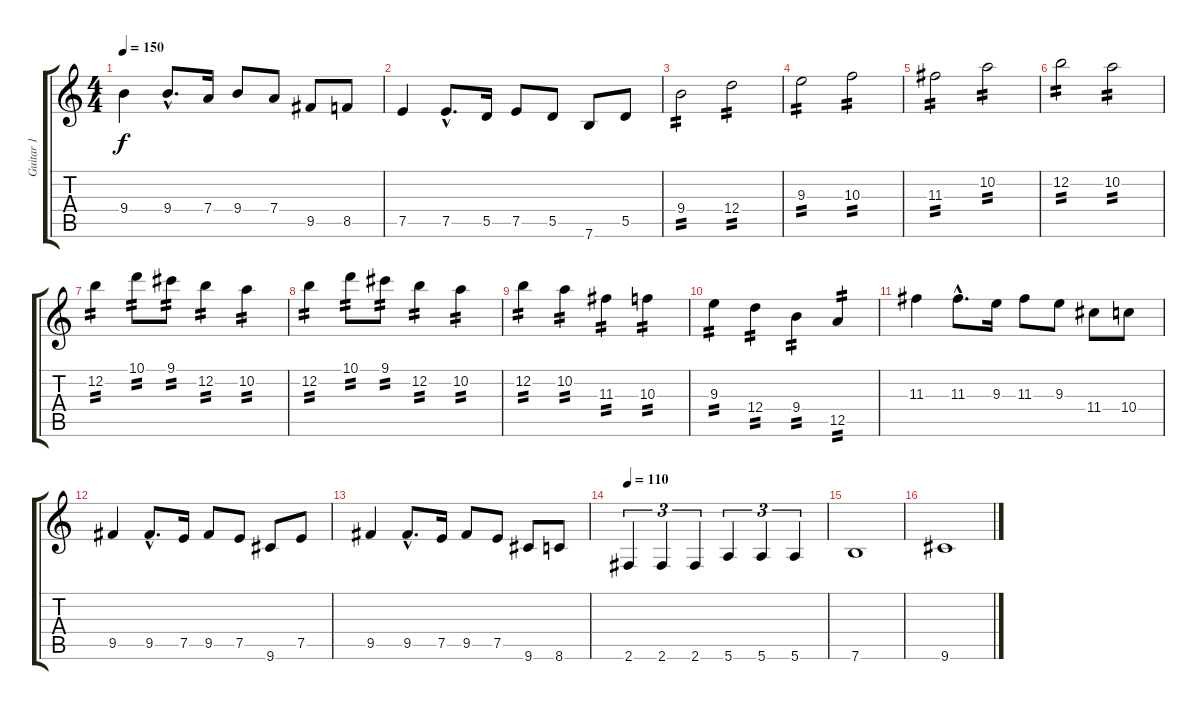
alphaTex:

\track ("Guitar 1" "Guitar 1") {instrument overdrivenguitar}
\staff {score tabs}
\tuning (E4 B3 G3 D3 A2 E2) {hide}
\ts (4 4)
\tempo 150
\clef g2
\ks c
9.4.4{dy f} 9.4{hac}.8{d} 7.4.16 9.4.8 7.4.8 9.5.8 8.5.8 |
7.5.4 7.5{hac}.8{d} 5.5.16 7.5.8 5.5.8 7.6.8 5.5.8 |
9.4.2{tp 2 volume 15} 12.4.2{tp 2} |
9.3.2{tp 2} 10.3.2{tp 2} |
11.3.2{tp 2} 10.2.2{tp 2} |
12.2.2{tp 2} 10.2.2{tp 2} |
12.2.4{tp 2} 10.1.8{tp 2} 9.1.8{tp 2} 12.2.4{tp 2} 10.2.4{tp 2} |
12.2.4{tp 2} 10.1.8{tp 2} 9.1.8{tp 2} 12.2.4{tp 2} 10.2.4{tp 2} |
12.2.4{tp 2} 10.2.4{tp 2} 11.3.4{tp 2} 10.3.4{tp 2} |
9.3.4{tp 2} 12.4.4{tp 2} 9.4.4{tp 2} 12.5.4{tp 2} |
11.3.4{volume 14} 11.3{hac}.8{d} 9.3.16 11.3.8 9.3.8 11.4.8 10.4.8 |
9.5.4 9.5{hac}.8{d} 7.5.16 9.5.8 7.5.8 9.6.8 7.5.8 |
9.5.4 9.5{hac}.8{d} 7.5.16 9.5.8 7.5.8 9.6.8 8.6.8 |
\tempo 110
2.6.4{tu (3 2)} 2.6.4{tu (3 2)} 2.6.4{tu (3 2)} 5.6.4{tu (3 2)} 5.6.4{tu (3 2)} 5.6.4{tu (3 2)} |
7.6.1 |
9.6.1
